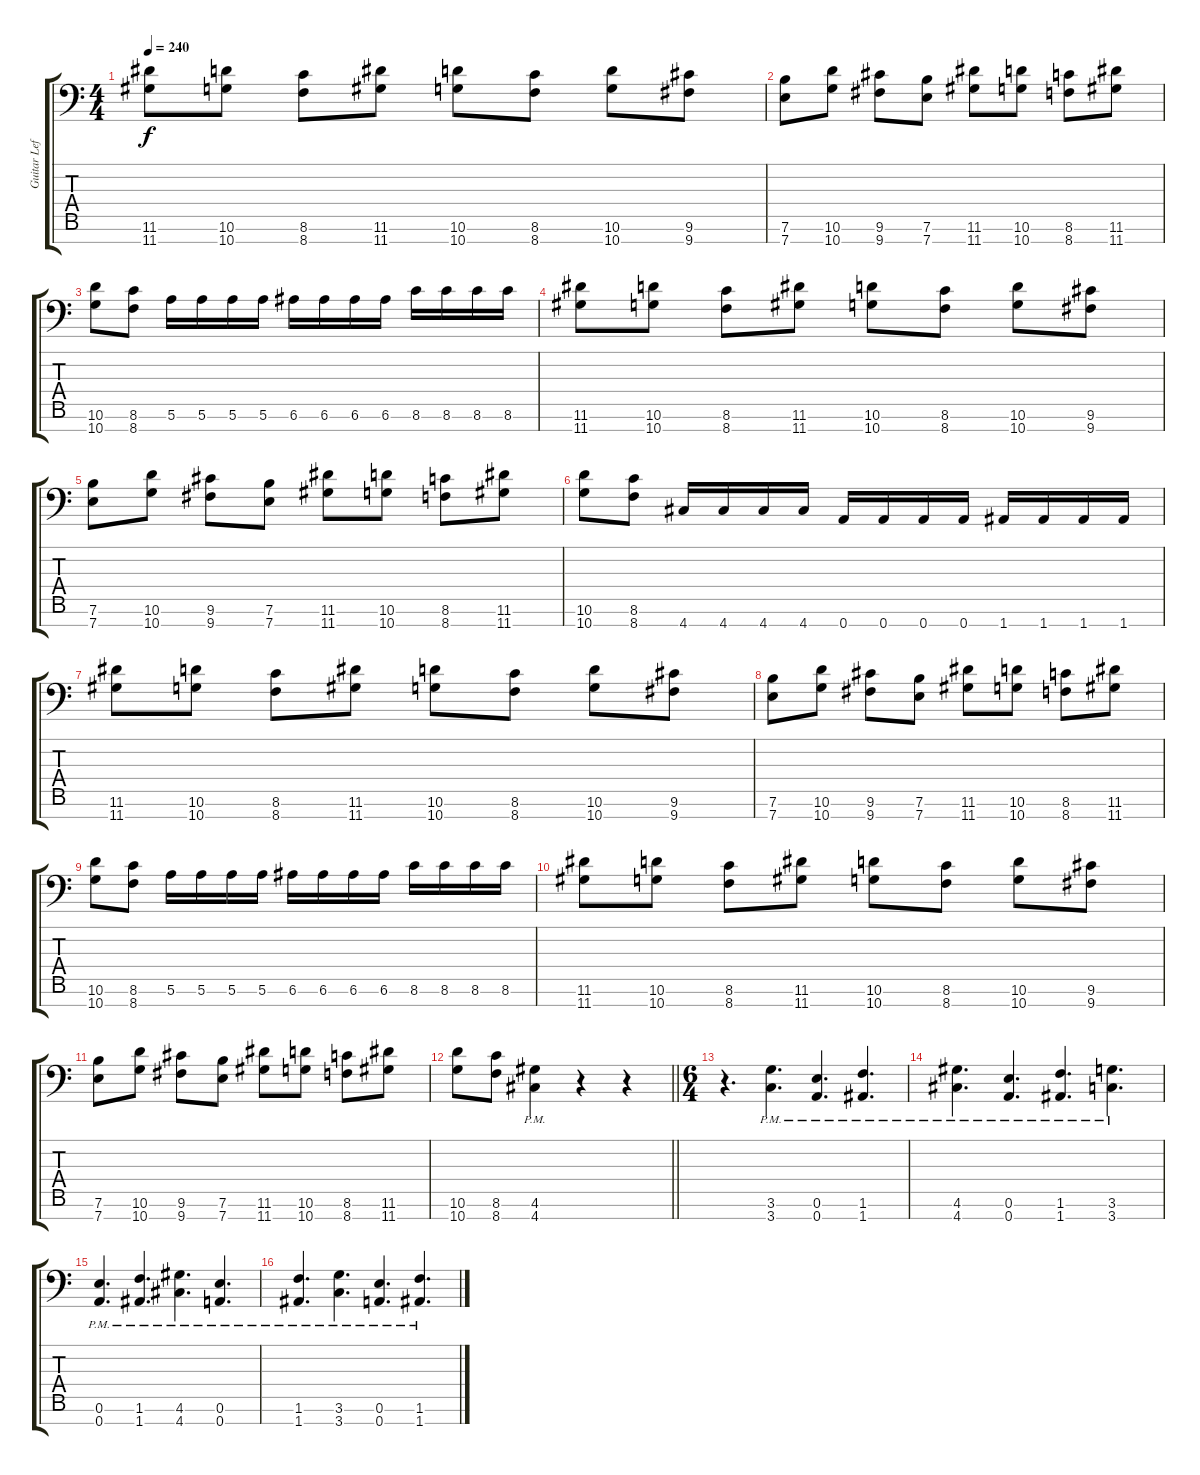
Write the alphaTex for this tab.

\track ("Guitar Left" "Guitar Lef") {instrument distortionguitar}
\staff {score tabs}
\tuning (E4 B3 G3 D3 A2 E2 A1) {hide}
\ts (4 4)
\tempo 240
\clef f4
\ks c
(11.6 11.7).8{dy f} (10.6 10.7).8 (8.6 8.7).8 (11.6 11.7).8 (10.6 10.7).8 (8.6 8.7).8 (10.6 10.7).8 (9.6 9.7).8 |
(7.6 7.7).8 (10.6 10.7).8 (9.6 9.7).8 (7.6 7.7).8 (11.6 11.7).8 (10.6 10.7).8 (8.6 8.7).8 (11.6 11.7).8 |
(10.6 10.7).8 (8.6 8.7).8 5.6.16 5.6.16 5.6.16 5.6.16 6.6.16 6.6.16 6.6.16 6.6.16 8.6.16 8.6.16 8.6.16 8.6.16 |
(11.6 11.7).8 (10.6 10.7).8 (8.6 8.7).8 (11.6 11.7).8 (10.6 10.7).8 (8.6 8.7).8 (10.6 10.7).8 (9.6 9.7).8 |
(7.6 7.7).8 (10.6 10.7).8 (9.6 9.7).8 (7.6 7.7).8 (11.6 11.7).8 (10.6 10.7).8 (8.6 8.7).8 (11.6 11.7).8 |
(10.6 10.7).8 (8.6 8.7).8 4.7.16 4.7.16 4.7.16 4.7.16 0.7.16 0.7.16 0.7.16 0.7.16 1.7.16 1.7.16 1.7.16 1.7.16 |
(11.6 11.7).8 (10.6 10.7).8 (8.6 8.7).8 (11.6 11.7).8 (10.6 10.7).8 (8.6 8.7).8 (10.6 10.7).8 (9.6 9.7).8 |
(7.6 7.7).8 (10.6 10.7).8 (9.6 9.7).8 (7.6 7.7).8 (11.6 11.7).8 (10.6 10.7).8 (8.6 8.7).8 (11.6 11.7).8 |
(10.6 10.7).8 (8.6 8.7).8 5.6.16 5.6.16 5.6.16 5.6.16 6.6.16 6.6.16 6.6.16 6.6.16 8.6.16 8.6.16 8.6.16 8.6.16 |
(11.6 11.7).8 (10.6 10.7).8 (8.6 8.7).8 (11.6 11.7).8 (10.6 10.7).8 (8.6 8.7).8 (10.6 10.7).8 (9.6 9.7).8 |
(7.6 7.7).8 (10.6 10.7).8 (9.6 9.7).8 (7.6 7.7).8 (11.6 11.7).8 (10.6 10.7).8 (8.6 8.7).8 (11.6 11.7).8 |
\barLineRight lightlight
(10.6 10.7).8 (8.6 8.7).8 (4.6{pm} 4.7{pm}).4 r.4 r.4 |
\ts (6 4)
\section ("" "")
r.4{d} (3.6{pm} 3.7{pm}).4{d} (0.6{pm} 0.7{pm}).4{d} (1.6{pm} 1.7{pm}).4{d} |
(4.6{pm} 4.7{pm}).4{d} (0.6{pm} 0.7{pm}).4{d} (1.6{pm} 1.7{pm}).4{d} (3.6{pm} 3.7{pm}).4{d} |
(0.6{pm} 0.7{pm}).4{d} (1.6{pm} 1.7{pm}).4{d} (4.6{pm} 4.7{pm}).4{d} (0.6{pm} 0.7{pm}).4{d} |
(1.6{pm} 1.7{pm}).4{d} (3.6{pm} 3.7{pm}).4{d} (0.6{pm} 0.7{pm}).4{d} (1.6{pm} 1.7{pm}).4{d}
